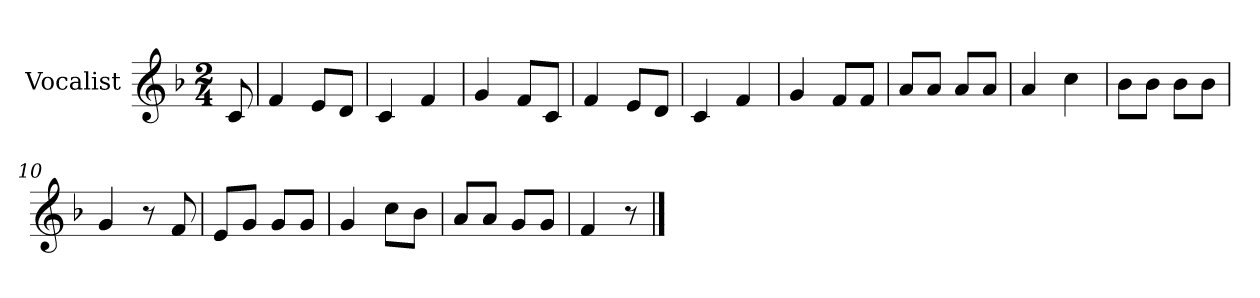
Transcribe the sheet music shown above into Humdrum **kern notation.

**kern
*part1
*staff1
*I"Vocalist
*k[b-]
*F:
*M2/4
=
8c
=1
4f
8eL
8dJ
=2
4c
4f
=3
4g
8fL
8cJ
=4
4f
8eL
8dJ
=5
4c
4f
=6
4g
8fL
8fJ
=7
8aL
8aJ
8aL
8aJ
=8
4a
4cc
=9
8b-L
8b-J
8b-L
8b-J
=10
4g
8r
8f
=11
8eL
8gJ
8gL
8gJ
=12
4g
8ccL
8b-J
=13
8aL
8aJ
8gL
8gJ
=14
4f
8r
==
*-
